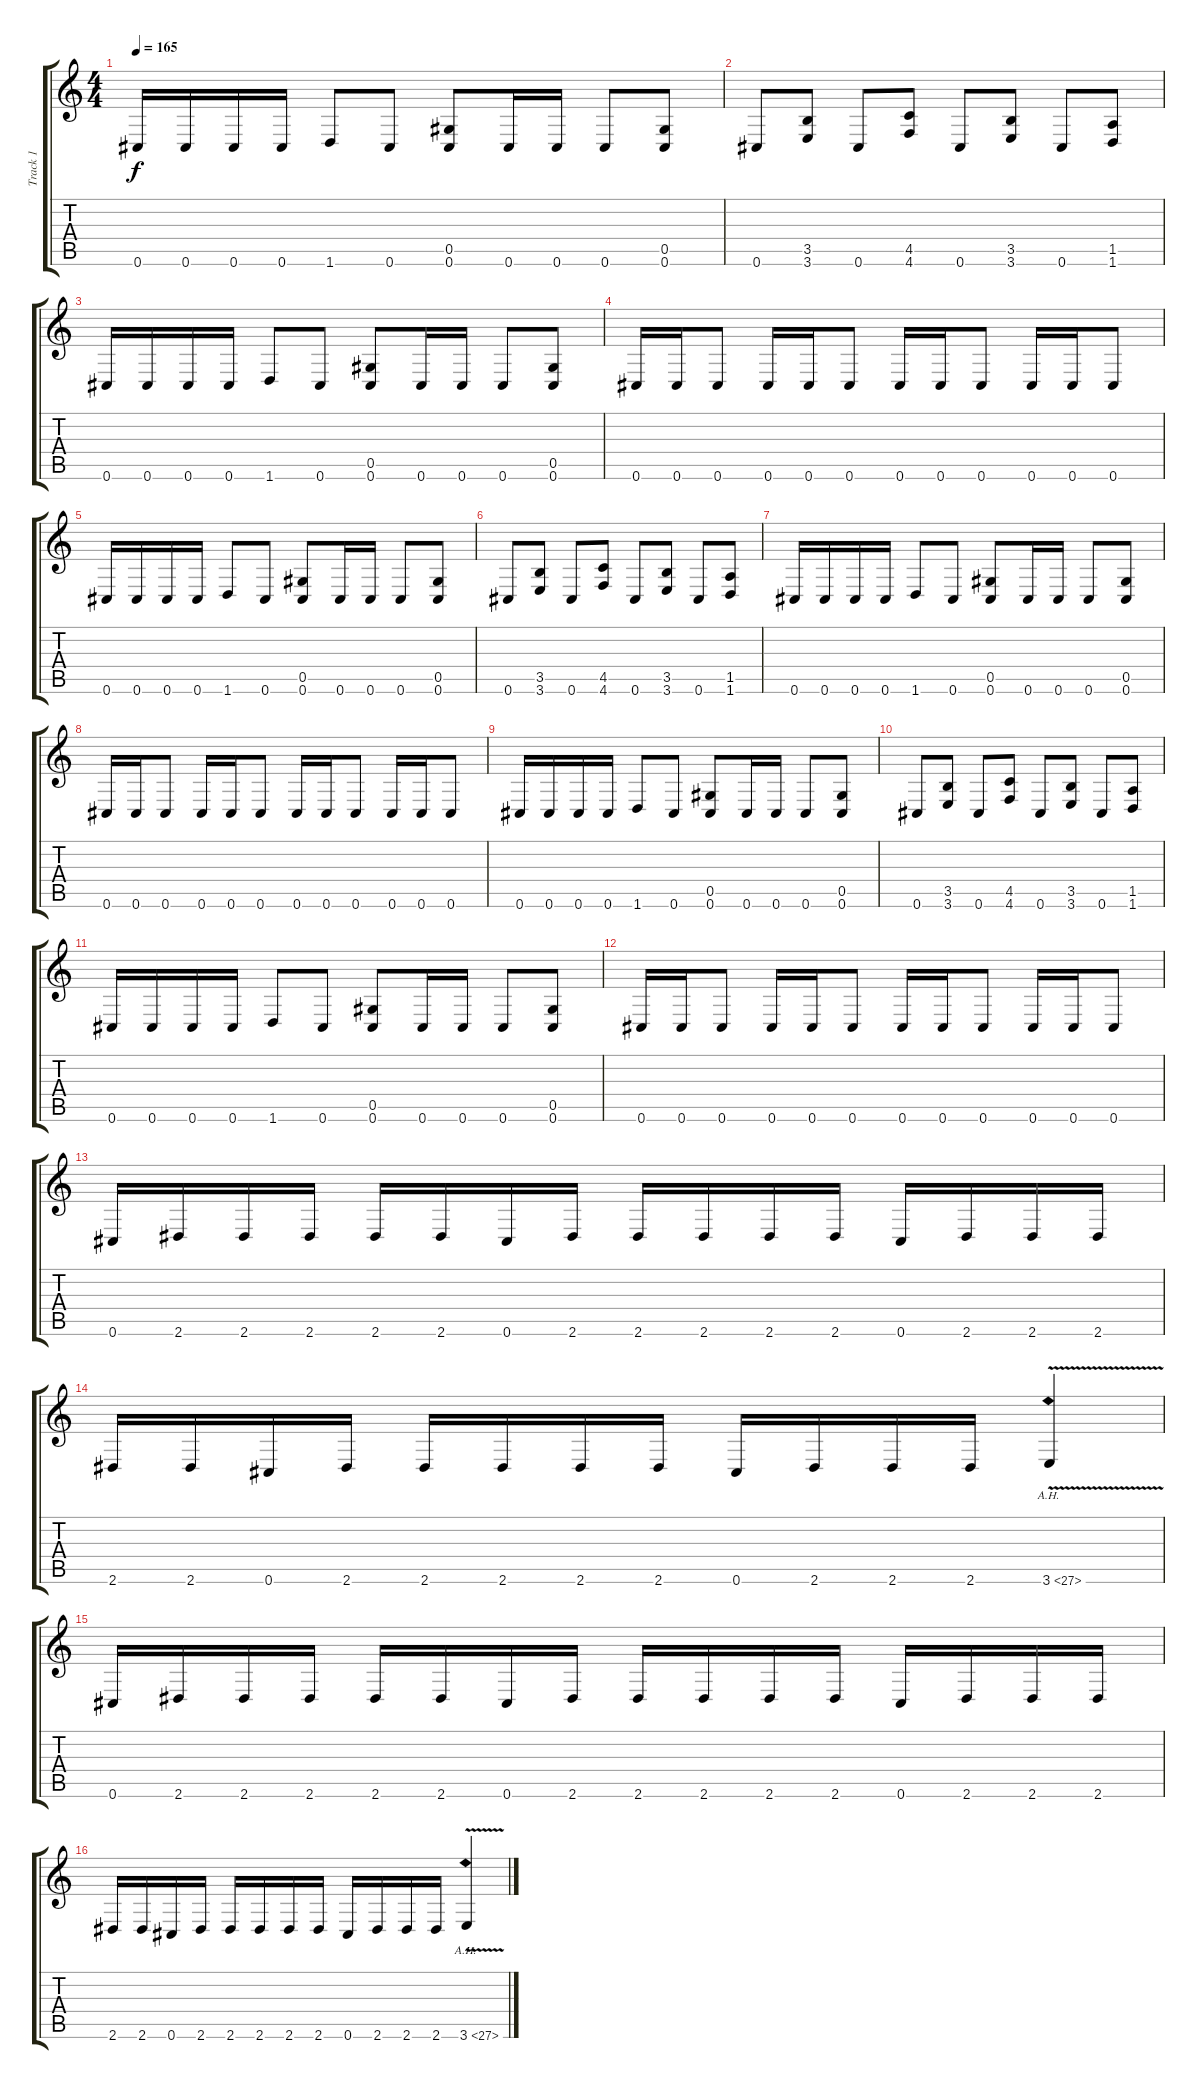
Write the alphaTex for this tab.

\track ("Track 1" "Track 1") {instrument distortionguitar}
\staff {score tabs}
\tuning (Eb4 Bb3 Gb3 Db3 Ab2 Db2) {hide}
\ts (4 4)
\tempo 165
\clef g2
\ks c
0.6.16{dy f} 0.6.16 0.6.16 0.6.16 1.6.8 0.6.8 (0.5 0.6).8 0.6.16 0.6.16 0.6.8 (0.5 0.6).8 |
0.6.8 (3.5 3.6).8 0.6.8 (4.5 4.6).8 0.6.8 (3.5 3.6).8 0.6.8 (1.5 1.6).8 |
0.6.16 0.6.16 0.6.16 0.6.16 1.6.8 0.6.8 (0.5 0.6).8 0.6.16 0.6.16 0.6.8 (0.5 0.6).8 |
0.6.16 0.6.16 0.6.8 0.6.16 0.6.16 0.6.8 0.6.16 0.6.16 0.6.8 0.6.16 0.6.16 0.6.8 |
0.6.16 0.6.16 0.6.16 0.6.16 1.6.8 0.6.8 (0.5 0.6).8 0.6.16 0.6.16 0.6.8 (0.5 0.6).8 |
0.6.8 (3.5 3.6).8 0.6.8 (4.5 4.6).8 0.6.8 (3.5 3.6).8 0.6.8 (1.5 1.6).8 |
0.6.16 0.6.16 0.6.16 0.6.16 1.6.8 0.6.8 (0.5 0.6).8 0.6.16 0.6.16 0.6.8 (0.5 0.6).8 |
0.6.16 0.6.16 0.6.8 0.6.16 0.6.16 0.6.8 0.6.16 0.6.16 0.6.8 0.6.16 0.6.16 0.6.8 |
0.6.16 0.6.16 0.6.16 0.6.16 1.6.8 0.6.8 (0.5 0.6).8 0.6.16 0.6.16 0.6.8 (0.5 0.6).8 |
0.6.8 (3.5 3.6).8 0.6.8 (4.5 4.6).8 0.6.8 (3.5 3.6).8 0.6.8 (1.5 1.6).8 |
0.6.16 0.6.16 0.6.16 0.6.16 1.6.8 0.6.8 (0.5 0.6).8 0.6.16 0.6.16 0.6.8 (0.5 0.6).8 |
0.6.16 0.6.16 0.6.8 0.6.16 0.6.16 0.6.8 0.6.16 0.6.16 0.6.8 0.6.16 0.6.16 0.6.8 |
0.6.16 2.6.16 2.6.16 2.6.16 2.6.16 2.6.16 0.6.16 2.6.16 2.6.16 2.6.16 2.6.16 2.6.16 0.6.16 2.6.16 2.6.16 2.6.16 |
2.6.16 2.6.16 0.6.16 2.6.16 2.6.16 2.6.16 2.6.16 2.6.16 0.6.16 2.6.16 2.6.16 2.6.16 3.6{ah 24 v}.4 |
0.6.16 2.6.16 2.6.16 2.6.16 2.6.16 2.6.16 0.6.16 2.6.16 2.6.16 2.6.16 2.6.16 2.6.16 0.6.16 2.6.16 2.6.16 2.6.16 |
2.6.16 2.6.16 0.6.16 2.6.16 2.6.16 2.6.16 2.6.16 2.6.16 0.6.16 2.6.16 2.6.16 2.6.16 3.6{ah 24 v}.4
